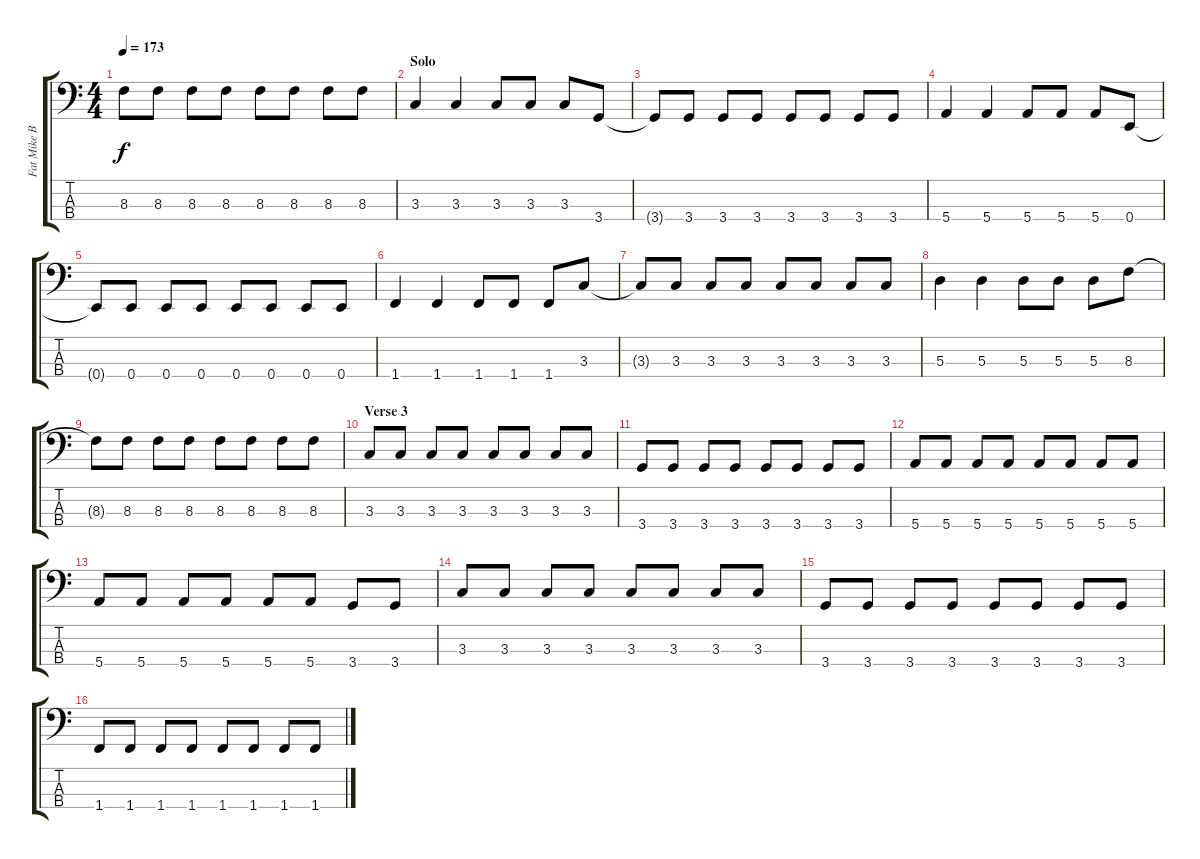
\track ("Fat Mike Bass" "Fat Mike B") {instrument electricbasspick}
\staff {score tabs}
\tuning (G2 D2 A1 E1) {hide}
\ts (4 4)
\tempo 173
\clef f4
\ks c
8.3{t}.8{dy f} 8.3.8 8.3.8 8.3.8 8.3.8 8.3.8 8.3.8 8.3.8 |
\section ("" "Solo")
3.3.4 3.3.4 3.3.8 3.3.8 3.3.8 3.4.8 |
3.4{t}.8 3.4.8 3.4.8 3.4.8 3.4.8 3.4.8 3.4.8 3.4.8 |
5.4.4 5.4.4 5.4.8 5.4.8 5.4.8 0.4.8 |
0.4{t}.8 0.4.8 0.4.8 0.4.8 0.4.8 0.4.8 0.4.8 0.4.8 |
1.4.4 1.4.4 1.4.8 1.4.8 1.4.8 3.3.8 |
3.3{t}.8 3.3.8 3.3.8 3.3.8 3.3.8 3.3.8 3.3.8 3.3.8 |
5.3.4 5.3.4 5.3.8 5.3.8 5.3.8 8.3.8 |
8.3{t}.8 8.3.8 8.3.8 8.3.8 8.3.8 8.3.8 8.3.8 8.3.8 |
\section ("" "Verse 3")
3.3.8 3.3.8 3.3.8 3.3.8 3.3.8 3.3.8 3.3.8 3.3.8 |
3.4.8 3.4.8 3.4.8 3.4.8 3.4.8 3.4.8 3.4.8 3.4.8 |
5.4.8 5.4.8 5.4.8 5.4.8 5.4.8 5.4.8 5.4.8 5.4.8 |
5.4.8 5.4.8 5.4.8 5.4.8 5.4.8 5.4.8 3.4.8 3.4.8 |
3.3.8 3.3.8 3.3.8 3.3.8 3.3.8 3.3.8 3.3.8 3.3.8 |
3.4.8 3.4.8 3.4.8 3.4.8 3.4.8 3.4.8 3.4.8 3.4.8 |
1.4.8 1.4.8 1.4.8 1.4.8 1.4.8 1.4.8 1.4.8 1.4.8
